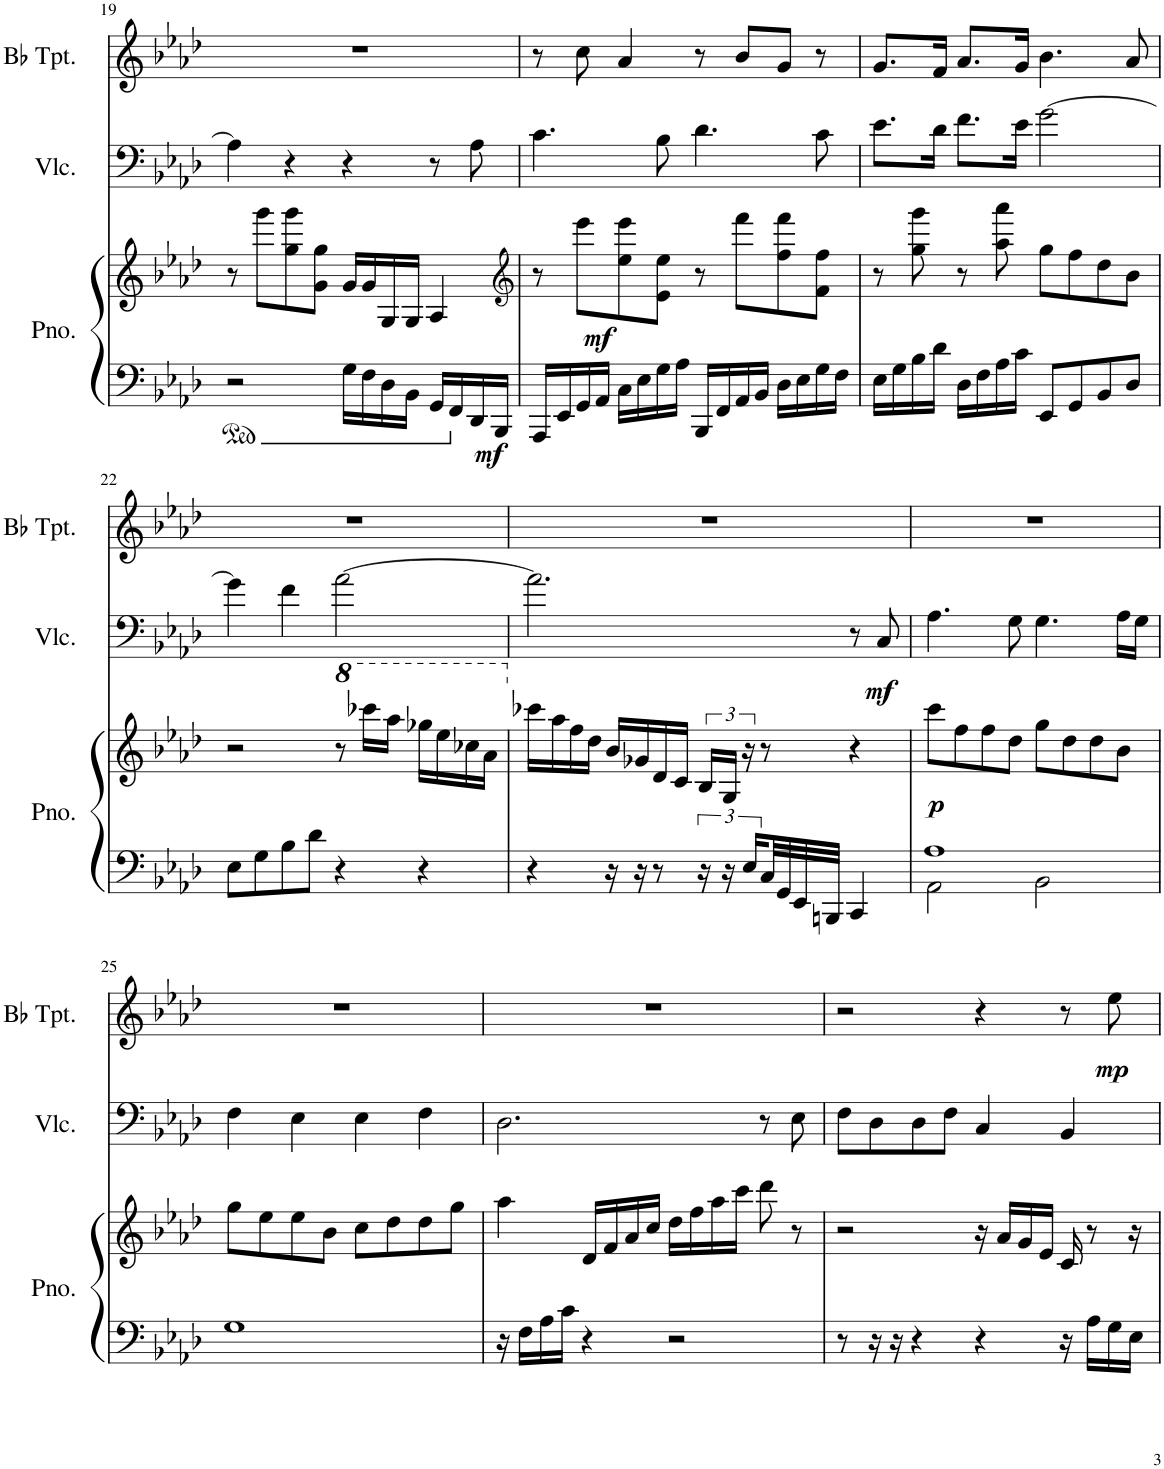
**kern	**kern	**dynam	**kern	**dynam	**kern	**dynam
*part3	*part3	*part3	*part2	*part2	*part1	*part1
*staff4	*staff3	*staff3/4	*staff2	*staff2	*staff1	*staff1
*I"Piano	*	*	*I"Violoncello	*	*I"Bb Trumpet	*
*I'Pno.	*	*	*I'Vlc.	*	*I'Bb Tpt.	*
!!LO:PB:g=z
*clefF4	*clefG2	*	*clefF4	*	*clefG2	*
*	*	*	*	*	*ITrd1c2	*
*k[b-e-a-d-]	*k[b-e-a-d-]	*	*k[b-e-a-d-]	*	*k[b-e-a-d-]	*
*M4/4	*M4/4	*	*M4/4	*	*M4/4	*
=19	=19	=19	=19	=19	=19	=19
2r	8r	.	4A-\]	.	1r	.
.	8ggg\L	.	.	.	.	.
.	8gg\ 8ggg\	.	4r	.	.	.
.	8g\ 8gg\J	.	.	.	.	.
16G\LL	16g/LL	.	4r	.	.	.
16F\	16g/	.	.	.	.	.
16D-\	16G/	.	.	.	.	.
16BB-\JJ	16G/JJ	.	.	.	.	.
16GG/LL	4A-/	.	8r	.	.	.
16FF/	.	.	.	.	.	.
16DD-/	.	.	8A-\	.	.	.
16BBB-/JJ	.	.	.	.	.	.
=20	=20	=20	=20	=20	=20	=20
*	*clefG2	*	*	*	*	*
!	!	!LO:DY:b=2	!	!	!	!
*	*^	*	*	*	*	*
16AAA-/LL	8r	8.ryy	mf	4.c\	.	8r	.
16EE-/	.	.	.	.	.	.	.
16GG/	8eee-\L	.	.	.	.	8cc\	.
!	!	!	!LO:DY:b	!	!	!	!
16AA-/JJ	.	2ryy	mf	.	.	.	.
16C\LL	8ee-\ 8eee-\	.	.	.	.	4a-/	.
16E-\	.	.	.	.	.	.	.
16G\	8e-\ 8ee-\J	.	.	8B-\	.	.	.
16A-\JJ	.	.	.	.	.	.	.
16BBB-/LL	8r	.	.	4.d-\	.	8r	.
16FF/	.	.	.	.	.	.	.
16AA-/	8fff\L	.	.	.	.	8b-/L	.
16BB-/JJ	.	4ryy	.	.	.	.	.
16D-\LL	8ff\ 8fff\	.	.	.	.	8g/J	.
16E-\	.	.	.	.	.	.	.
16G\	8f\ 8ff\J	.	.	8c\	.	8r	.
16F\JJ	.	16ryy	.	.	.	.	.
*	*v	*v	*	*	*	*	*
=21	=21	=21	=21	=21	=21	=21
16E-\LL	8r	.	8.e-\L	.	8.g/L	.
16G\	.	.	.	.	.	.
16B-\	8gg\ 8ggg\	.	.	.	.	.
16d-\JJ	.	.	16d-\Jk	.	16f/Jk	.
16D-\LL	8r	.	8.f\L	.	8.a-/L	.
16F\	.	.	.	.	.	.
16A-\	8aa-\ 8aaa-\	.	.	.	.	.
16c\JJ	.	.	16e-\Jk	.	16g/Jk	.
8EE-/L	8gg\L	.	[2g\	.	4.b-\	.
8GG/	8ff\	.	.	.	.	.
8BB-/	8dd-\	.	.	.	.	.
8D-/J	8b-\J	.	.	.	8a-/	.
!!LO:LB:g=z
=22	=22	=22	=22	=22	=22	=22
8E-\L	2r	.	4g\]	.	1r	.
8G\	.	.	.	.	.	.
8B-\	.	.	4f\	.	.	.
8d-\J	.	.	.	.	.	.
*	*8va	*	*	*	*	*
4r	8r	.	[2a-\	.	.	.
.	16cccc-X\LL	.	.	.	.	.
.	16aaa-\JJ	.	.	.	.	.
4r	16ggg-X\LL	.	.	.	.	.
.	16eee-\	.	.	.	.	.
.	16ccc-X\	.	.	.	.	.
.	16aa-\JJ	.	.	.	.	.
=23	=23	=23	=23	=23	=23	=23
*	*X8va	*	*	*	*	*
4r	16ccc-X\LL	.	2.a-\]	.	1r	.
.	16aa-\	.	.	.	.	.
.	16ff\	.	.	.	.	.
.	16dd-\JJ	.	.	.	.	.
16r	16b-/LL	.	.	.	.	.
16r	16g-X/	.	.	.	.	.
8r	16d-/	.	.	.	.	.
.	16c/JJ	.	.	.	.	.
24r	24B-/LL	.	.	.	.	.
24r	24G/JJ	.	.	.	.	.
24E-/LL	24r	.	.	.	.	.
32C/L	8r	.	.	.	.	.
32GG/	.	.	.	.	.	.
32EE-/	.	.	.	.	.	.
32BBBn/JJJ	.	.	.	.	.	.
4CC/	4r	.	8r	.	.	.
!	!	!	!	!LO:DY:b	!	!
.	.	.	8C/	mf	.	.
=24	=24	=24	=24	=24	=24	=24
*^	*	*	*	*	*	*
!	!	!	!LO:DY:b	!	!	!	!
1A-	2AA-\	8ccc\L	p	4.A-\	.	1r	.
.	.	8ff\	.	.	.	.	.
.	.	8ff\	.	.	.	.	.
.	.	8dd-\J	.	8G\	.	.	.
.	2BB-\	8gg\L	.	4.G\	.	.	.
.	.	8dd-\	.	.	.	.	.
.	.	8dd-\	.	.	.	.	.
.	.	8b-\J	.	16A-\LL	.	.	.
.	.	.	.	16G\JJ	.	.	.
*v	*v	*	*	*	*	*	*
!!LO:LB:g=z
=25	=25	=25	=25	=25	=25	=25
1G	8gg\L	.	4F\	.	1r	.
.	8ee-\	.	.	.	.	.
.	8ee-\	.	4E-\	.	.	.
.	8b-\J	.	.	.	.	.
.	8cc\L	.	4E-\	.	.	.
.	8dd-\	.	.	.	.	.
.	8dd-\	.	4F\	.	.	.
.	8gg\J	.	.	.	.	.
=26	=26	=26	=26	=26	=26	=26
16r	4aa-\	.	2.D-\	.	1r	.
16F\LL	.	.	.	.	.	.
16A-\	.	.	.	.	.	.
16c\JJ	.	.	.	.	.	.
4r	16d-/LL	.	.	.	.	.
.	16f/	.	.	.	.	.
.	16a-/	.	.	.	.	.
.	16cc/JJ	.	.	.	.	.
2r	16dd-\LL	.	.	.	.	.
.	16ff\	.	.	.	.	.
.	16aa-\	.	.	.	.	.
.	16ccc\JJ	.	.	.	.	.
.	8ddd-\	.	8r	.	.	.
.	8r	.	8E-\	.	.	.
=27	=27	=27	=27	=27	=27	=27
8r	2r	.	8F\L	.	2r	.
16r	.	.	8D-\	.	.	.
16r	.	.	.	.	.	.
4r	.	.	8D-\	.	.	.
.	.	.	8F\J	.	.	.
4r	16r	.	4C/	.	4r	.
.	16a-/LL	.	.	.	.	.
.	16g/	.	.	.	.	.
.	16e-/JJ	.	.	.	.	.
16r	16c/	.	4BB-/	.	8r	.
16A-\LL	8r	.	.	.	.	.
!	!	!	!	!	!	!LO:DY:b
16G\	.	.	.	.	8ee-\	mp
16E-\JJ	16r	.	.	.	.	.
=	=	=	=	=	=	=
*-	*-	*-	*-	*-	*-	*-
